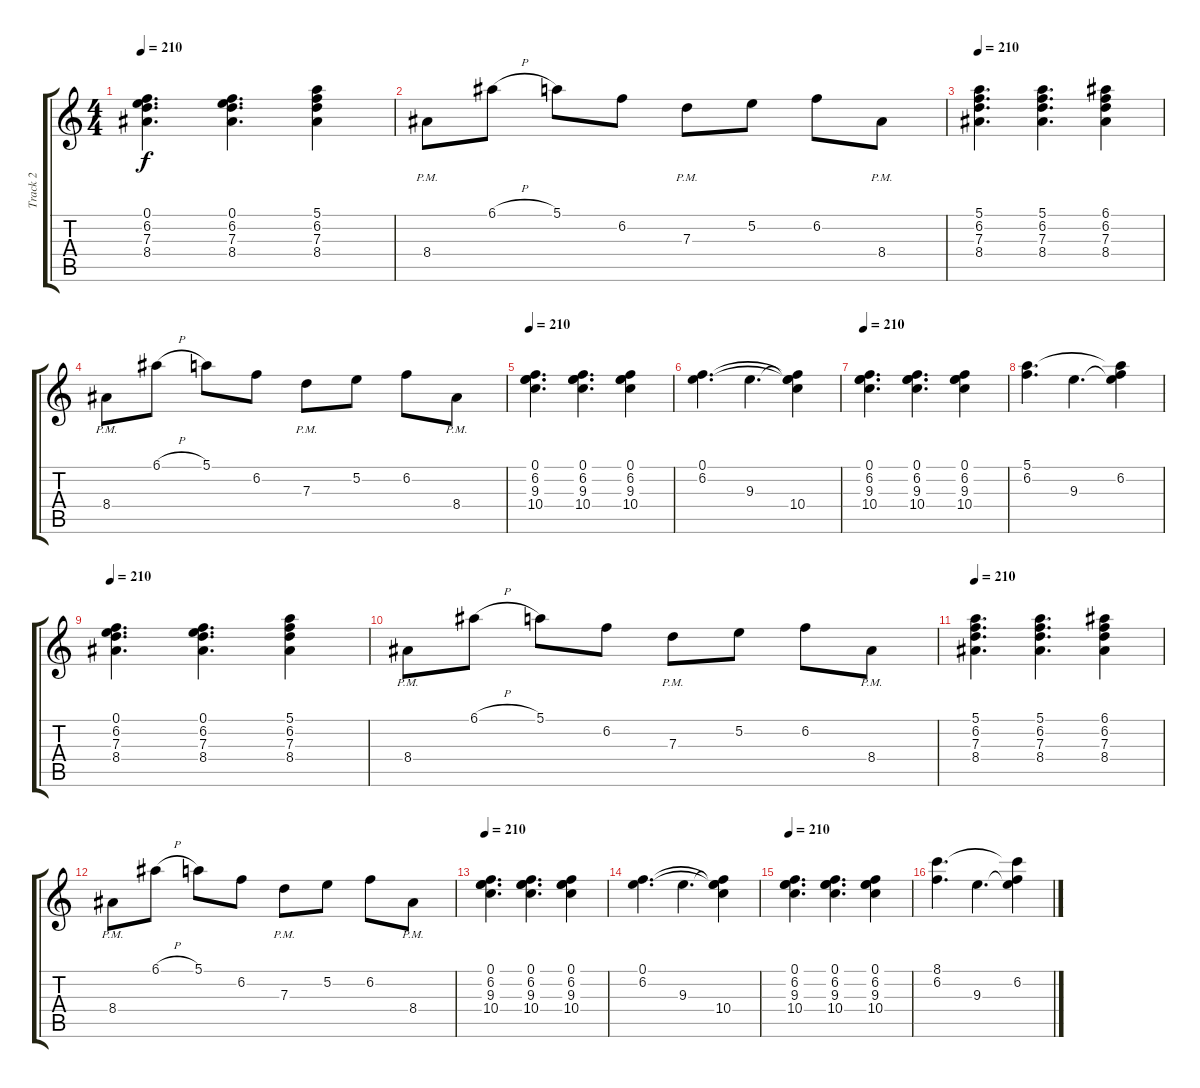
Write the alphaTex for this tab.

\track ("Track 2" "Track 2") {instrument distortionguitar}
\staff {score tabs}
\tuning (E4 B3 G3 D3 A2 D2) {hide}
\ts (4 4)
\tempo 210
\clef g2
\ks c
(0.1 6.2 7.3 8.4).4{d dy f} (0.1 6.2 7.3 8.4).4{d} (5.1 6.2 7.3 8.4).4 |
8.4{pm}.8 6.1{h}.8 5.1.8 6.2.8 7.3{pm}.8 5.2.8 6.2.8 8.4{pm}.8 |
\tempo 210
(5.1 6.2 7.3 8.4).4{d} (5.1 6.2 7.3 8.4).4{d} (6.1 6.2 7.3 8.4).4 |
8.4{pm}.8 6.1{h}.8 5.1.8 6.2.8 7.3{pm}.8 5.2.8 6.2.8 8.4{pm}.8 |
\tempo 210
(0.1 6.2 9.3 10.4).4{d} (0.1 6.2 9.3 10.4).4{d} (0.1 6.2 9.3 10.4).4 |
(0.1 6.2).4{d} 9.3.4{d} (0.1{t} 6.2{t} 9.3{t} 10.4).4 |
\tempo 210
(0.1 6.2 9.3 10.4).4{d} (0.1 6.2 9.3 10.4).4{d} (0.1 6.2 9.3 10.4).4 |
(5.1 6.2).4{d} 9.3.4{d} (5.1{t} 6.2 9.3{t}).4 |
\tempo 210
(0.1 6.2 7.3 8.4).4{d} (0.1 6.2 7.3 8.4).4{d} (5.1 6.2 7.3 8.4).4 |
8.4{pm}.8 6.1{h}.8 5.1.8 6.2.8 7.3{pm}.8 5.2.8 6.2.8 8.4{pm}.8 |
\tempo 210
(5.1 6.2 7.3 8.4).4{d} (5.1 6.2 7.3 8.4).4{d} (6.1 6.2 7.3 8.4).4 |
8.4{pm}.8 6.1{h}.8 5.1.8 6.2.8 7.3{pm}.8 5.2.8 6.2.8 8.4{pm}.8 |
\tempo 210
(0.1 6.2 9.3 10.4).4{d} (0.1 6.2 9.3 10.4).4{d} (0.1 6.2 9.3 10.4).4 |
(0.1 6.2).4{d} 9.3.4{d} (0.1{t} 6.2{t} 9.3{t} 10.4).4 |
\tempo 210
(0.1 6.2 9.3 10.4).4{d} (0.1 6.2 9.3 10.4).4{d} (0.1 6.2 9.3 10.4).4 |
(8.1 6.2).4{d} 9.3.4{d} (8.1{t} 6.2 9.3{t}).4
